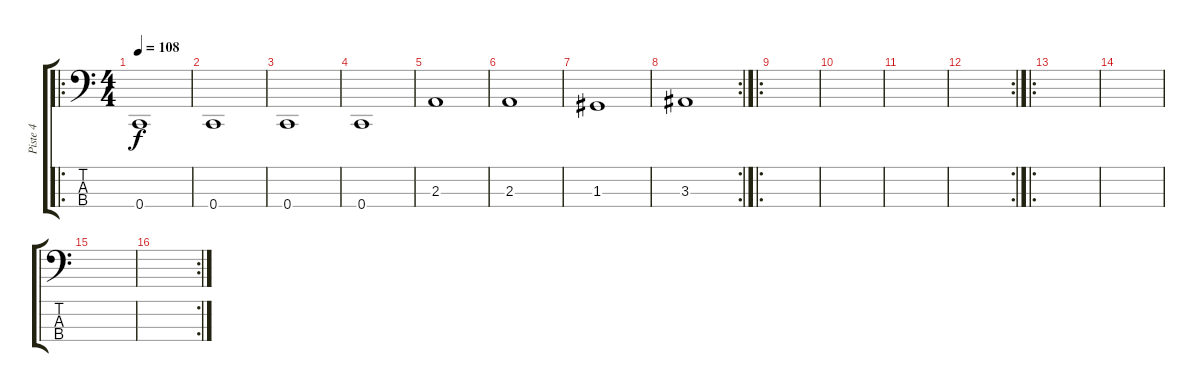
\track ("Piste 4" "Piste 4") {instrument electricbassfinger}
\staff {score tabs}
\tuning (F2 C2 G1 C1) {hide}
\ro
\ts (4 4)
\tempo 108
\clef f4
\ks c
0.4.1{dy f} |
0.4.1 |
0.4.1 |
0.4.1 |
2.3.1 |
2.3.1 |
1.3.1 |
\rc 2
3.3.1 |
\ro
|
|
|
\rc 2
|
\ro
|
|
|
\rc 2
